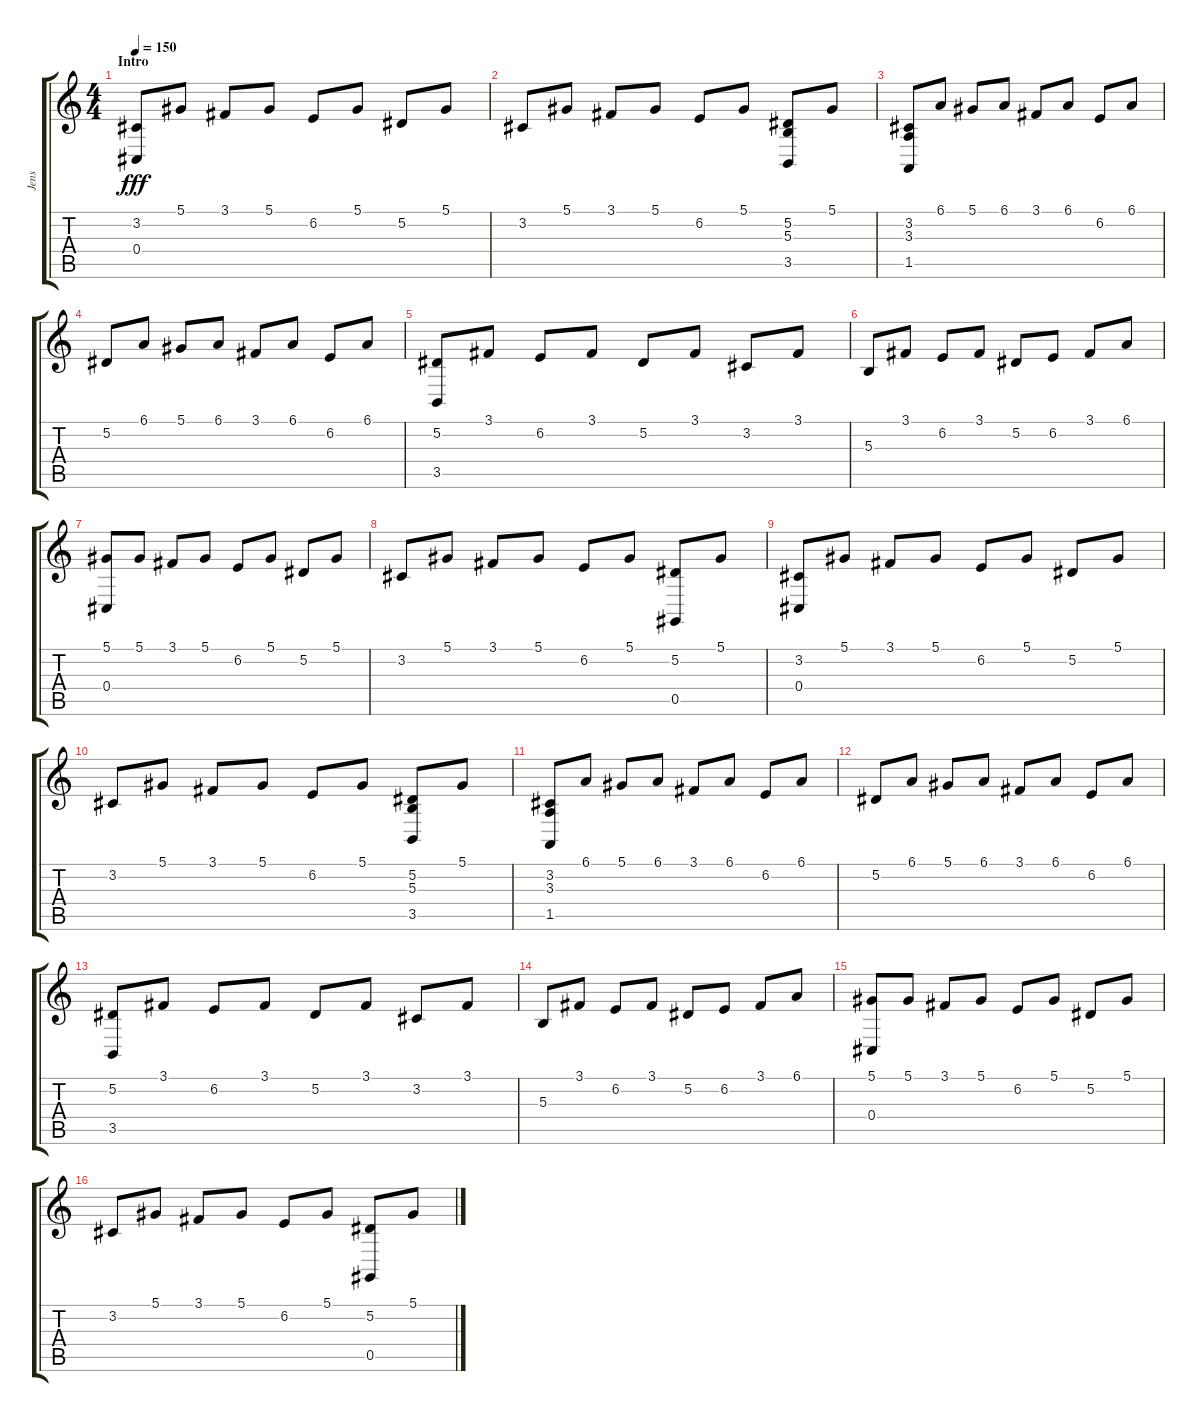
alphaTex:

\track ("Jens" "Jens") {instrument harpsichord}
\staff {score tabs}
\tuning (Eb4 Bb3 Gb3 Db3 Ab2 Eb2) {hide}
\ts (4 4)
\section ("" "Intro")
\tempo 150
\clef g2
\ks c
(3.2 0.4).8{dy fff instrument harpsichord} 5.1.8 3.1.8 5.1.8 6.2.8 5.1.8 5.2.8 5.1.8 |
3.2.8 5.1.8 3.1.8 5.1.8 6.2.8 5.1.8 (5.2 5.3 3.5).8 5.1.8 |
(3.2 3.3 1.5).8 6.1.8 5.1.8 6.1.8 3.1.8 6.1.8 6.2.8 6.1.8 |
5.2.8 6.1.8 5.1.8 6.1.8 3.1.8 6.1.8 6.2.8 6.1.8 |
(5.2 3.5).8 3.1.8 6.2.8 3.1.8 5.2.8 3.1.8 3.2.8 3.1.8 |
5.3.8 3.1.8 6.2.8 3.1.8 5.2.8 6.2.8 3.1.8 6.1.8 |
(5.1 0.4).8 5.1.8 3.1.8 5.1.8 6.2.8 5.1.8 5.2.8 5.1.8 |
3.2.8 5.1.8 3.1.8 5.1.8 6.2.8 5.1.8 (5.2 0.5).8 5.1.8 |
(3.2 0.4).8 5.1.8 3.1.8 5.1.8 6.2.8 5.1.8 5.2.8 5.1.8 |
3.2.8 5.1.8 3.1.8 5.1.8 6.2.8 5.1.8 (5.2 5.3 3.5).8 5.1.8 |
(3.2 3.3 1.5).8 6.1.8 5.1.8 6.1.8 3.1.8 6.1.8 6.2.8 6.1.8 |
5.2.8 6.1.8 5.1.8 6.1.8 3.1.8 6.1.8 6.2.8 6.1.8 |
(5.2 3.5).8 3.1.8 6.2.8 3.1.8 5.2.8 3.1.8 3.2.8 3.1.8 |
5.3.8 3.1.8 6.2.8 3.1.8 5.2.8 6.2.8 3.1.8 6.1.8 |
(5.1 0.4).8 5.1.8 3.1.8 5.1.8 6.2.8 5.1.8 5.2.8 5.1.8 |
3.2.8 5.1.8 3.1.8 5.1.8 6.2.8 5.1.8 (5.2 0.5).8 5.1.8
